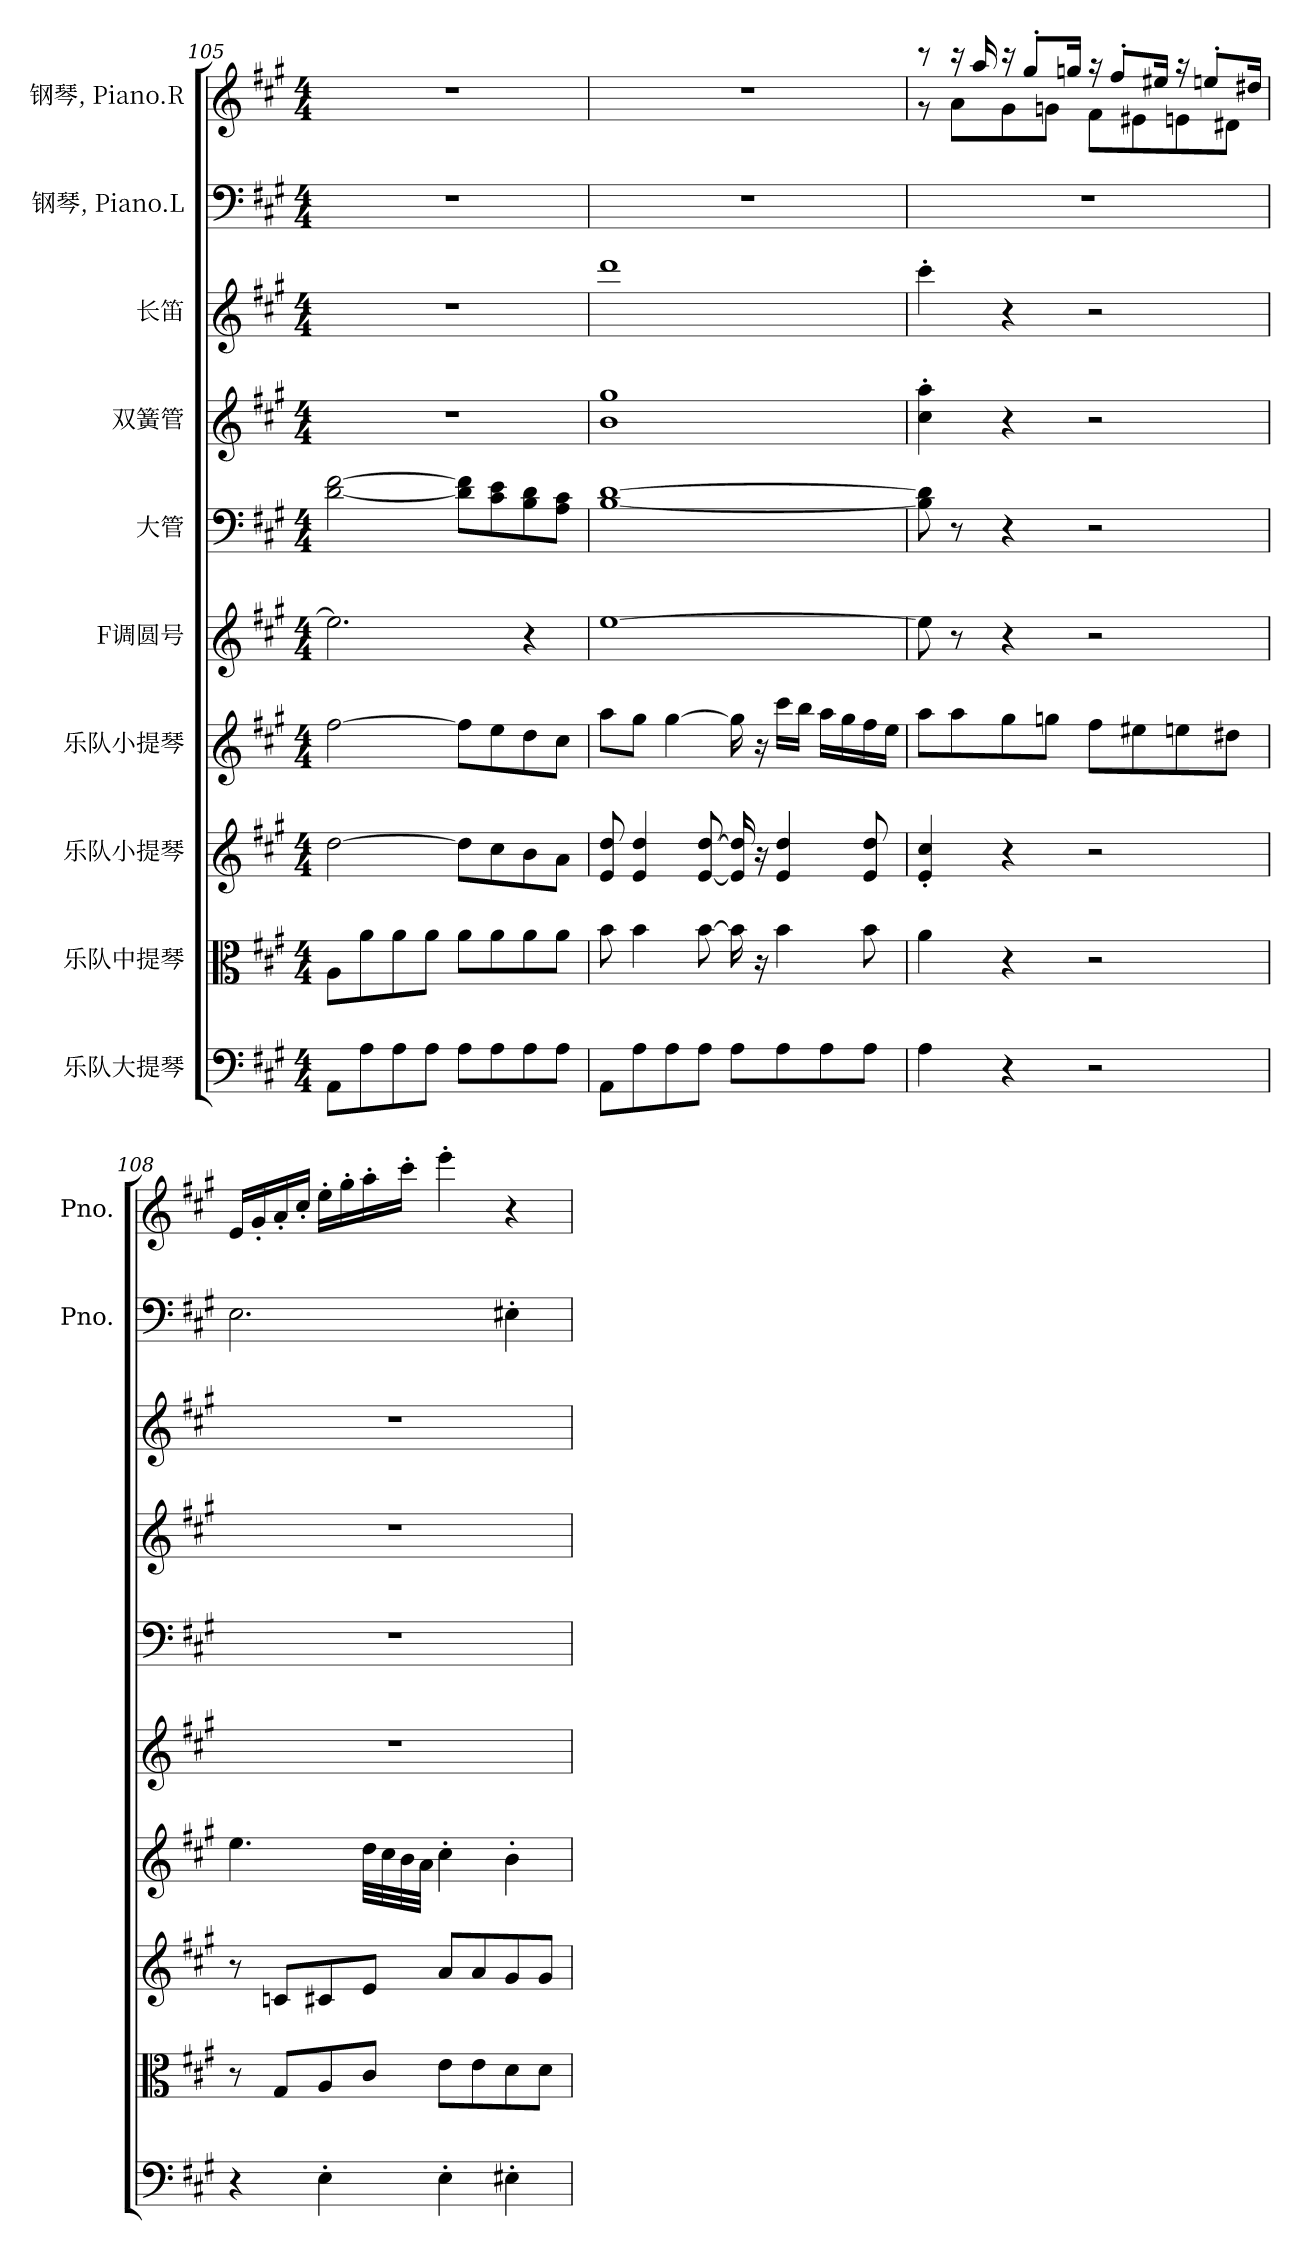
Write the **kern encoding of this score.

**kern	**kern	**kern	**kern	**kern	**kern	**kern	**kern	**kern	**kern
*part10	*part9	*part8	*part7	*part6	*part5	*part4	*part3	*part2	*part1
*staff10	*staff9	*staff8	*staff7	*staff6	*staff5	*staff4	*staff3	*staff2	*staff1
*I"乐队大提琴	*I"乐队中提琴	*I"乐队小提琴	*I"乐队小提琴	*I"F调圆号	*I"大管	*I"双簧管	*I"长笛	*I"钢琴, Piano.L	*I"钢琴, Piano.R
*	*	*	*	*	*	*	*	*I'Pno.	*I'Pno.
*clefF4	*clefC3	*clefG2	*clefG2	*clefG2	*clefF4	*clefG2	*clefG2	*clefF4	*clefG2
*	*	*	*	*ITrd4c7	*	*	*	*	*
*k[f#c#g#]	*k[f#c#g#]	*k[f#c#g#]	*k[f#c#g#]	*k[f#c#]	*k[f#c#g#]	*k[f#c#g#]	*k[f#c#g#]	*k[f#c#g#]	*k[f#c#g#]
*M4/4	*M4/4	*M4/4	*M4/4	*M4/4	*M4/4	*M4/4	*M4/4	*M4/4	*M4/4
=105	=105	=105	=105	=105	=105	=105	=105	=105	=105
8AA\L	8A\L	[2dd\	[2ff#\	2.a\]	[2d\ [2f#\	1r	1r	1r	1r
8A\	8a\	.	.	.	.	.	.	.	.
8A\	8a\	.	.	.	.	.	.	.	.
8A\J	8a\J	.	.	.	.	.	.	.	.
8A\L	8a\L	8dd\L]	8ff#\L]	.	8d\] 8f#\]L	.	.	.	.
8A\	8a\	8cc#\	8ee\	.	8c#\ 8e\	.	.	.	.
8A\	8a\	8b\	8dd\	4r	8B\ 8d\	.	.	.	.
8A\J	8a\J	8a\J	8cc#\J	.	8A\ 8c#\J	.	.	.	.
=106	=106	=106	=106	=106	=106	=106	=106	=106	=106
8AA\L	8b\	8e/ 8dd/	8aa\L	[1a	[1B [1d	1b 1gg#	1ddd	1r	1r
8A\	4b\	4e/ 4dd/	8gg#\J	.	.	.	.	.	.
8A\	.	.	[4gg#\	.	.	.	.	.	.
8A\J	[8b\	[8e/ [8dd/	.	.	.	.	.	.	.
8A\L	16b\]	16e/] 16dd/]	16gg#\]	.	.	.	.	.	.
.	16r	16r	16r	.	.	.	.	.	.
8A\	4b\	4e/ 4dd/	16ccc#\LL	.	.	.	.	.	.
.	.	.	16bb\JJ	.	.	.	.	.	.
8A\	.	.	16aa\LL	.	.	.	.	.	.
.	.	.	16gg#\	.	.	.	.	.	.
8A\J	8b\	8e/ 8dd/	16ff#\	.	.	.	.	.	.
.	.	.	16ee\JJ	.	.	.	.	.	.
!!LO:PB:g=z
=107	=107	=107	=107	=107	=107	=107	=107	=107	=107
*	*	*	*	*	*	*	*	*	*^
4A\	4a\	4e/' 4cc#/'	8aa\L	8a\]	8B\] 8d\]	4cc#\' 4aa\'	4ccc#'\	1r	8r	8r
.	.	.	8aa\	8r	8r	.	.	.	16r	8a\L
.	.	.	.	.	.	.	.	.	16aa/	.
4r	4r	4r	8gg#\	4r	4r	4r	4r	.	16r	8g#\
.	.	.	.	.	.	.	.	.	8gg#'/L	.
.	.	.	8ggn\J	.	.	.	.	.	.	8gn\J
.	.	.	.	.	.	.	.	.	16ggn/Jk	.
2r	2r	2r	8ff#\L	2r	2r	2r	2r	.	16r	8f#\L
.	.	.	.	.	.	.	.	.	8ff#'/L	.
.	.	.	8ee#X\	.	.	.	.	.	.	8e#X\
.	.	.	.	.	.	.	.	.	16ee#X/Jk	.
.	.	.	8een\	.	.	.	.	.	16r	8en\
.	.	.	.	.	.	.	.	.	8een'/L	.
.	.	.	8dd#X\J	.	.	.	.	.	.	8d#X\J
.	.	.	.	.	.	.	.	.	16dd#X/Jk	.
*	*	*	*	*	*	*	*	*	*v	*v
=108	=108	=108	=108	=108	=108	=108	=108	=108	=108
4r	8r	8r	4.ee\	1r	1r	1r	1r	2.E\	16e/LL
.	.	.	.	.	.	.	.	.	16g#'/
.	8G#/L	8cn/L	.	.	.	.	.	.	16a'/
.	.	.	.	.	.	.	.	.	16cc#'/JJ
4E'\	8A/	8c#X/	.	.	.	.	.	.	16ee'\LL
.	.	.	.	.	.	.	.	.	16gg#'\
.	8c#/J	8e/J	32dd\LLL	.	.	.	.	.	16aa'\
.	.	.	32cc#\	.	.	.	.	.	.
.	.	.	32b\	.	.	.	.	.	16ccc#'\JJ
.	.	.	32a\JJJ	.	.	.	.	.	.
4E'\	8e\L	8a/L	4cc#'\	.	.	.	.	.	4eee'\
.	8e\	8a/	.	.	.	.	.	.	.
4E#X'\	8d\	8g#/	4b'\	.	.	.	.	4E#X'\	4r
.	8d\J	8g#/J	.	.	.	.	.	.	.
=	=	=	=	=	=	=	=	=	=
*-	*-	*-	*-	*-	*-	*-	*-	*-	*-
